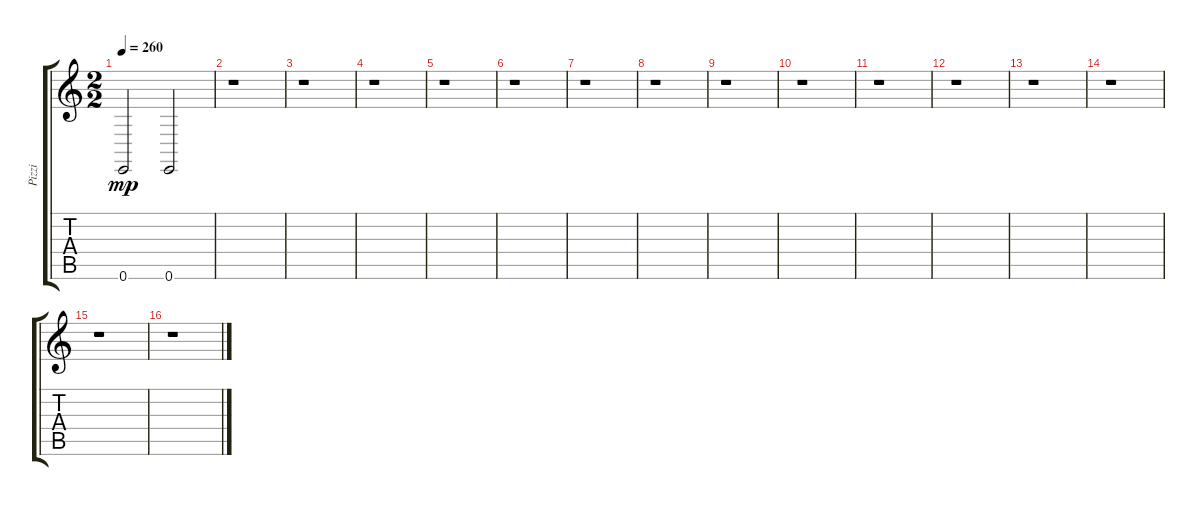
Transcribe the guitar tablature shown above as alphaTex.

\track ("Pizzi" "Pizzi") {instrument pizzicatostrings}
\staff {score tabs}
\tuning (E4 B3 G3 D3 A2 E2) {hide}
\ts (2 2)
\tempo 260
\clef g2
\ks c
0.6.2{dy mp} 0.6.2 |
r.1 |
r.1 |
r.1 |
r.1 |
r.1 |
r.1 |
r.1 |
r.1 |
r.1 |
r.1 |
r.1 |
r.1 |
r.1 |
r.1 |
r.1
